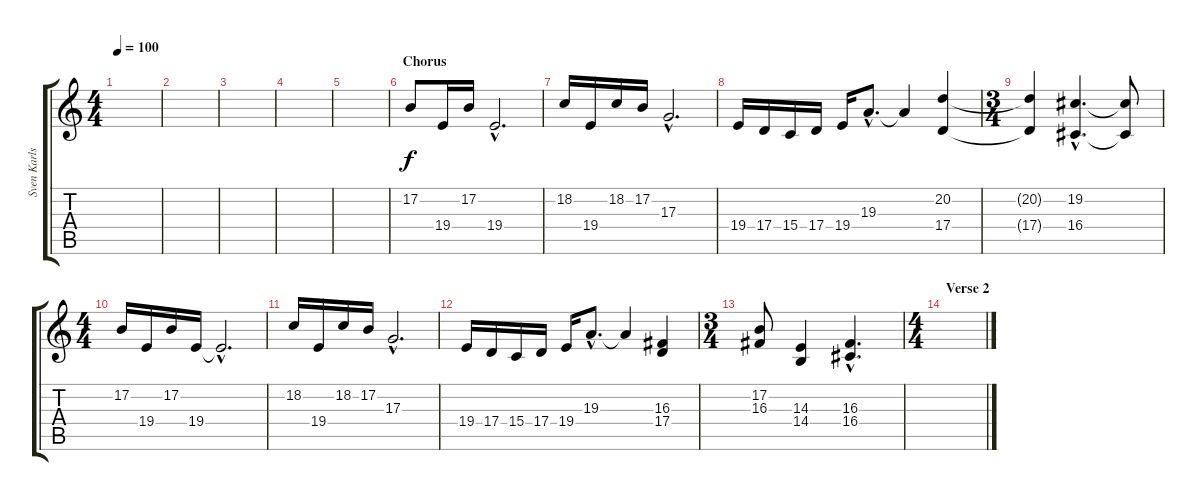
\track ("Sven Karlsson" "Sven Karls") {instrument lead2sawtooth}
\staff {score tabs}
\tuning (B3 Gb3 D3 A2 E2 B1) {hide}
\ts (4 4)
\tempo 100
\clef g2
\ks c
|
|
|
|
|
\section ("" "Chorus")
17.2.8 19.4.16 17.2.16 19.4{hac}.2{d} |
18.2.16 19.4.16 18.2.16 17.2.16 17.3{hac}.2{d} |
19.4.16 17.4.16 15.4.16 17.4.16 19.4.16 19.3{hac}.8{d} 19.3{t}.4 (20.2 17.4).4 |
\ts (3 4)
(20.2{t} 17.4{t}).4 (19.2{hac} 16.4{hac}).4{d} (19.2{t} 16.4{t}).8 |
\ts (4 4)
17.2.16 19.4.16 17.2.16 19.4.16 19.4{hac t}.2{d} |
18.2.16 19.4.16 18.2.16 17.2.16 17.3{hac}.2{d} |
19.4.16 17.4.16 15.4.16 17.4.16 19.4.16 19.3{hac}.8{d} 19.3{t}.4 (16.3 17.4).4 |
\ts (3 4)
(17.2 16.3).8 (14.3 14.4).4 (16.3{hac} 16.4{hac}).4{d} |
\ts (4 4)
\section ("" "Verse 2")
